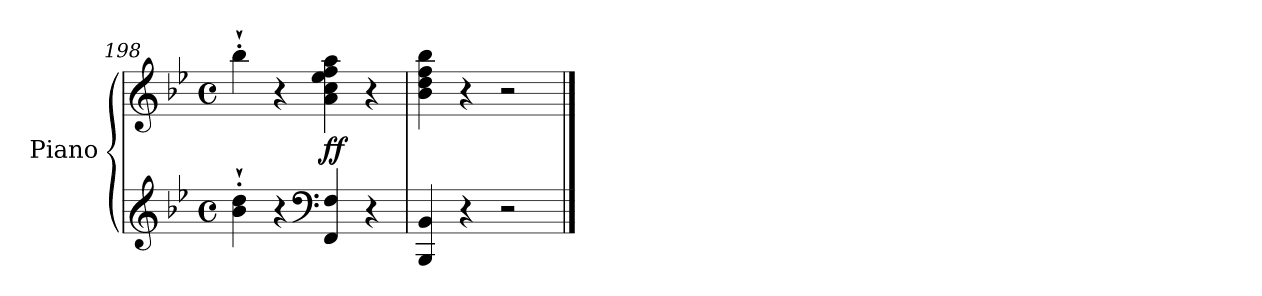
**kern	**kern	**dynam
*part1	*part1	*part1
*staff2	*staff1	*staff1/2
*I"Piano	*	*
*I'Pno	*	*
*clefG2	*clefG2	*
*k[b-e-]	*k[b-e-]	*
*M4/4	*M4/4	*
*met(c)	*met(c)	*
=198	=198	=198
4b-\'` 4dd\'`	4bb-'`\	.
4r	4r	.
*clefF4	*	*
!	!	!LO:DY:b
4FF/ 4F/	4a\ 4cc\ 4ee-\ 4ff\ 4aa\	ff
4r	4r	.
=199	=199	=199
4BBB-/ 4BB-/	4b-\ 4dd\ 4ff\ 4bb-\	.
4r	4r	.
2r	2r	.
==	==	==
*-	*-	*-
